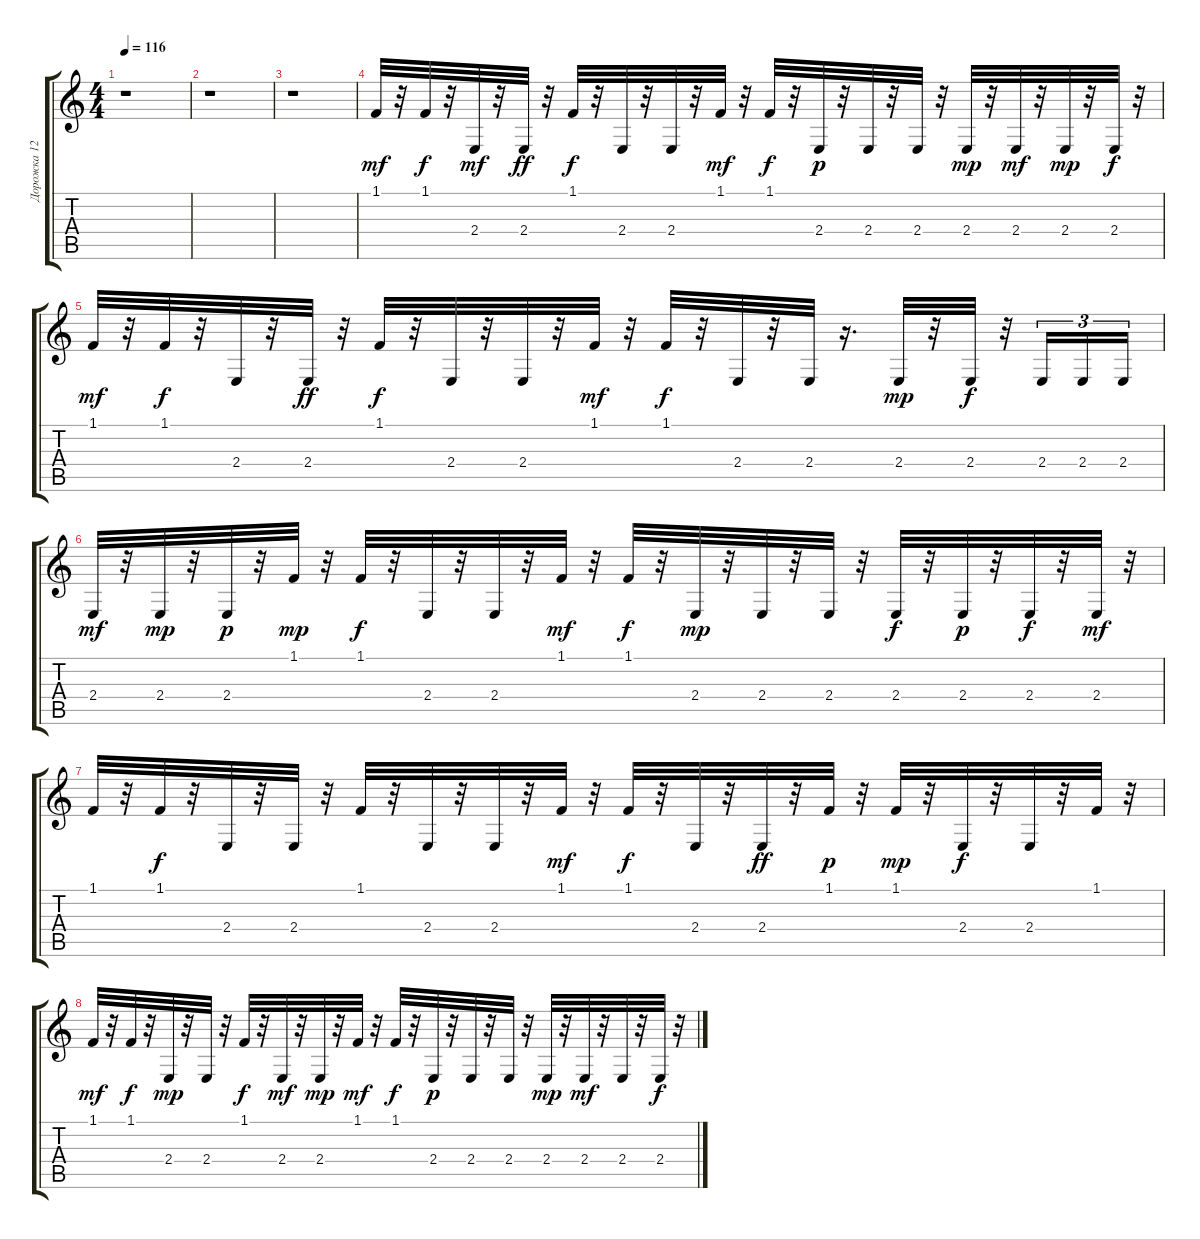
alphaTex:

\track ("Дорожка 12" "Дорожка 12") {instrument guitarfretnoise}
\staff {score tabs}
\tuning (E4 B3 G3 D3 A2 E2) {hide}
\ts (4 4)
\tempo 116
\clef g2
\ks c
r.1{dy mf} |
r.1 |
r.1 |
1.1.32 r.32 1.1.32{dy f} r.32 2.4.32{dy mf} r.32 2.4.32{dy ff} r.32 1.1.32{dy f} r.32 2.4.32 r.32 2.4.32 r.32 1.1.32{dy mf} r.32 1.1.32{dy f} r.32 2.4.32{dy p} r.32 2.4.32 r.32 2.4.32 r.32 2.4.32{dy mp} r.32 2.4.32{dy mf} r.32 2.4.32{dy mp} r.32 2.4.32{dy f} r.32 |
1.1.32{dy mf} r.32 1.1.32{dy f} r.32 2.4.32 r.32 2.4.32{dy ff} r.32 1.1.32{dy f} r.32 2.4.32 r.32 2.4.32 r.32 1.1.32{dy mf} r.32 1.1.32{dy f} r.32 2.4.32 r.32 2.4.32 r.16{d} 2.4.32{dy mp} r.32 2.4.32{dy f} r.32 2.4.16{tu (3 2)} 2.4.16{tu (3 2)} 2.4.16{tu (3 2)} |
2.4.32{dy mf} r.32 2.4.32{dy mp} r.32 2.4.32{dy p} r.32 1.1.32{dy mp} r.32 1.1.32{dy f} r.32 2.4.32 r.32 2.4.32 r.32 1.1.32{dy mf} r.32 1.1.32{dy f} r.32 2.4.32{dy mp} r.32 2.4.32 r.32 2.4.32 r.32 2.4.32{dy f} r.32 2.4.32{dy p} r.32 2.4.32{dy f} r.32 2.4.32{dy mf} r.32 |
1.1.32 r.32 1.1.32{dy f} r.32 2.4.32 r.32 2.4.32 r.32 1.1.32 r.32 2.4.32 r.32 2.4.32 r.32 1.1.32{dy mf} r.32 1.1.32{dy f} r.32 2.4.32 r.32 2.4.32{dy ff} r.32 1.1.32{dy p} r.32 1.1.32{dy mp} r.32 2.4.32{dy f} r.32 2.4.32 r.32 1.1.32 r.32 |
1.1.32{dy mf} r.32 1.1.32{dy f} r.32 2.4.32{dy mp} r.32 2.4.32 r.32 1.1.32{dy f} r.32 2.4.32{dy mf} r.32 2.4.32{dy mp} r.32 1.1.32{dy mf} r.32 1.1.32{dy f} r.32 2.4.32{dy p} r.32 2.4.32 r.32 2.4.32 r.32 2.4.32{dy mp} r.32 2.4.32{dy mf} r.32 2.4.32 r.32 2.4.32{dy f} r.32
